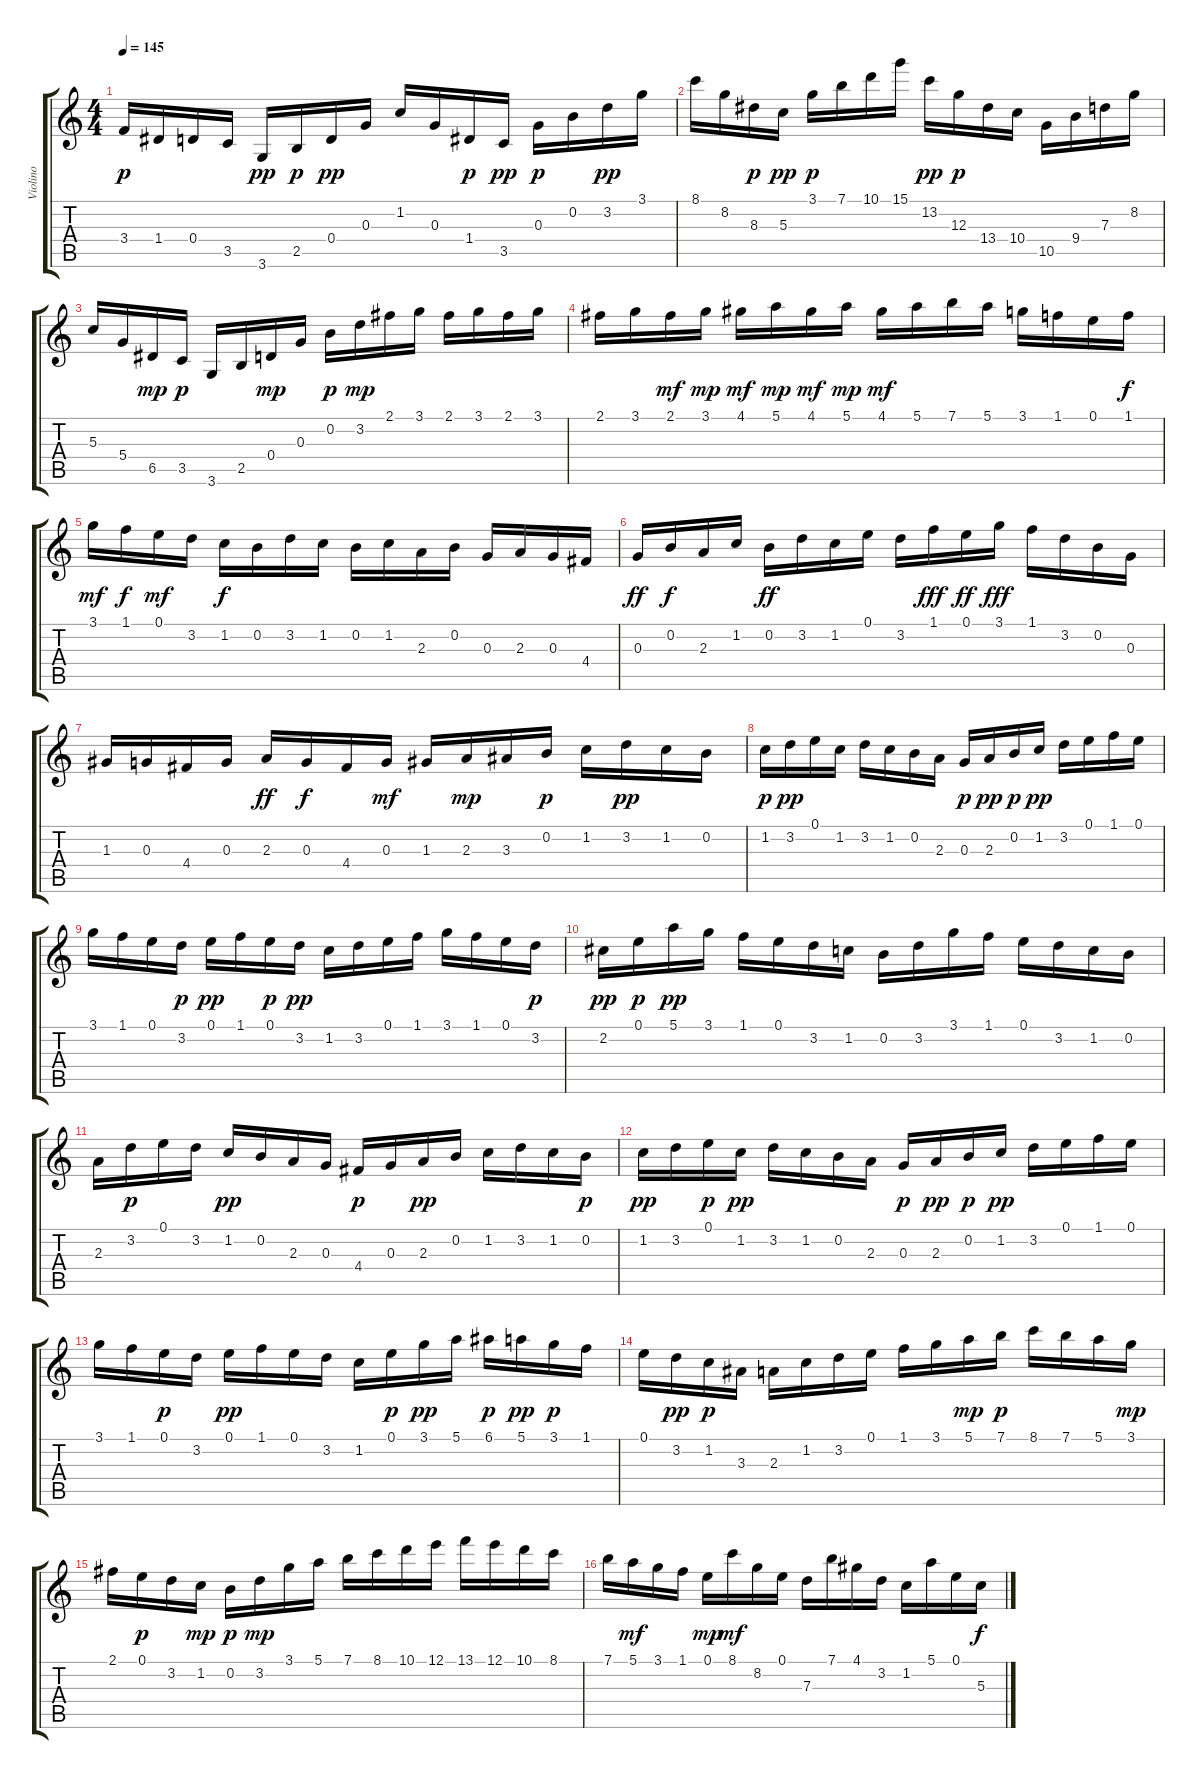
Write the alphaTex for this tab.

\track ("Violino" "Violino") {instrument distortionguitar}
\staff {score tabs}
\tuning (E4 B3 G3 D3 A2 E2) {hide}
\ts (4 4)
\tempo 145
\clef g2
\ks c
3.4.16{dy p} 1.4.16 0.4.16 3.5.16 3.6.16{dy pp} 2.5.16{dy p} 0.4.16{dy pp} 0.3.16 1.2.16 0.3.16 1.4.16{dy p} 3.5.16{dy pp} 0.3.16{dy p} 0.2.16 3.2.16{dy pp} 3.1.16 |
8.1.16 8.2.16 8.3.16{dy p} 5.3.16{dy pp} 3.1.16{dy p} 7.1.16 10.1.16 15.1.16 13.2.16{dy pp} 12.3.16{dy p} 13.4.16 10.4.16 10.5.16 9.4.16 7.3.16 8.2.16 |
5.3.16 5.4.16 6.5.16{dy mp} 3.5.16{dy p} 3.6.16 2.5.16 0.4.16{dy mp} 0.3.16 0.2.16{dy p} 3.2.16{dy mp} 2.1.16 3.1.16 2.1.16 3.1.16 2.1.16 3.1.16 |
2.1.16 3.1.16 2.1.16{dy mf} 3.1.16{dy mp} 4.1.16{dy mf} 5.1.16{dy mp} 4.1.16{dy mf} 5.1.16{dy mp} 4.1.16{dy mf} 5.1.16 7.1.16 5.1.16 3.1.16 1.1.16 0.1.16 1.1.16{dy f} |
3.1.16{dy mf} 1.1.16{dy f} 0.1.16{dy mf} 3.2.16 1.2.16{dy f} 0.2.16 3.2.16 1.2.16 0.2.16 1.2.16 2.3.16 0.2.16 0.3.16 2.3.16 0.3.16 4.4.16 |
0.3.16{dy ff} 0.2.16{dy f} 2.3.16 1.2.16 0.2.16{dy ff} 3.2.16 1.2.16 0.1.16 3.2.16 1.1.16{dy fff} 0.1.16{dy ff} 3.1.16{dy fff} 1.1.16 3.2.16 0.2.16 0.3.16 |
1.3.16 0.3.16 4.4.16 0.3.16 2.3.16{dy ff} 0.3.16{dy f} 4.4.16 0.3.16{dy mf} 1.3.16 2.3.16{dy mp} 3.3.16 0.2.16{dy p} 1.2.16 3.2.16{dy pp} 1.2.16 0.2.16 |
1.2.16{dy p} 3.2.16{dy pp} 0.1.16 1.2.16 3.2.16 1.2.16 0.2.16 2.3.16 0.3.16{dy p} 2.3.16{dy pp} 0.2.16{dy p} 1.2.16{dy pp} 3.2.16 0.1.16 1.1.16 0.1.16 |
3.1.16 1.1.16 0.1.16 3.2.16{dy p} 0.1.16{dy pp} 1.1.16 0.1.16{dy p} 3.2.16{dy pp} 1.2.16 3.2.16 0.1.16 1.1.16 3.1.16 1.1.16 0.1.16 3.2.16{dy p} |
2.2.16{dy pp} 0.1.16{dy p} 5.1.16{dy pp} 3.1.16 1.1.16 0.1.16 3.2.16 1.2.16 0.2.16 3.2.16 3.1.16 1.1.16 0.1.16 3.2.16 1.2.16 0.2.16 |
2.3.16 3.2.16{dy p} 0.1.16 3.2.16 1.2.16{dy pp} 0.2.16 2.3.16 0.3.16 4.4.16{dy p} 0.3.16 2.3.16{dy pp} 0.2.16 1.2.16 3.2.16 1.2.16 0.2.16{dy p} |
1.2.16{dy pp} 3.2.16 0.1.16{dy p} 1.2.16{dy pp} 3.2.16 1.2.16 0.2.16 2.3.16 0.3.16{dy p} 2.3.16{dy pp} 0.2.16{dy p} 1.2.16{dy pp} 3.2.16 0.1.16 1.1.16 0.1.16 |
3.1.16 1.1.16 0.1.16{dy p} 3.2.16 0.1.16{dy pp} 1.1.16 0.1.16 3.2.16 1.2.16 0.1.16{dy p} 3.1.16{dy pp} 5.1.16 6.1.16{dy p} 5.1.16{dy pp} 3.1.16{dy p} 1.1.16 |
0.1.16 3.2.16{dy pp} 1.2.16{dy p} 3.3.16 2.3.16 1.2.16 3.2.16 0.1.16 1.1.16 3.1.16 5.1.16{dy mp} 7.1.16{dy p} 8.1.16 7.1.16 5.1.16 3.1.16{dy mp} |
2.1.16 0.1.16{dy p} 3.2.16 1.2.16{dy mp} 0.2.16{dy p} 3.2.16{dy mp} 3.1.16 5.1.16 7.1.16 8.1.16 10.1.16 12.1.16 13.1.16 12.1.16 10.1.16 8.1.16 |
7.1.16 5.1.16{dy mf} 3.1.16 1.1.16 0.1.16{dy mp} 8.1.16{dy mf} 8.2.16 0.1.16 7.3.16 7.1.16 4.1.16 3.2.16 1.2.16 5.1.16 0.1.16 5.3.16{dy f}
